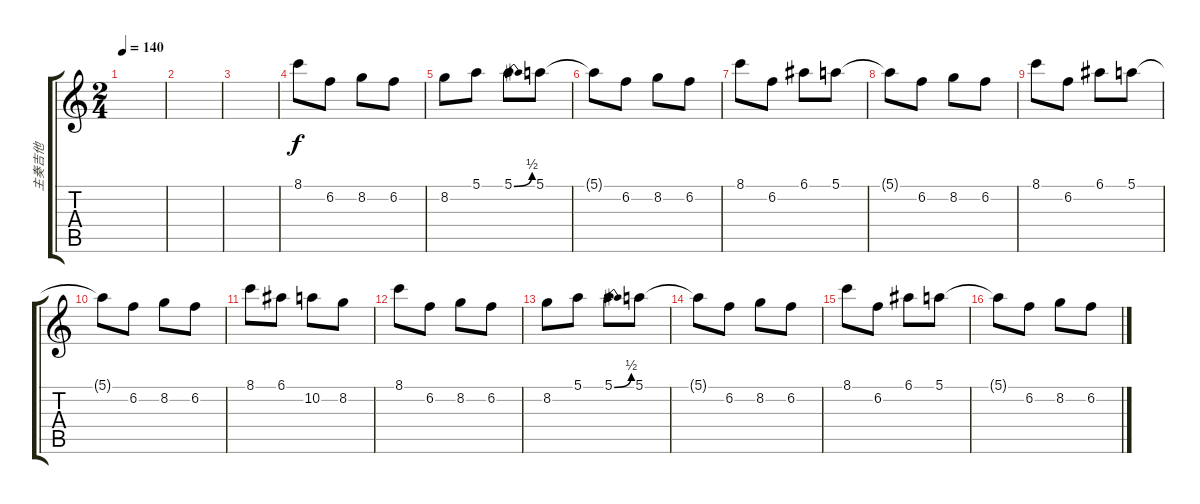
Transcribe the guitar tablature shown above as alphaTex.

\track ("主奏吉他" "主奏吉他") {instrument acousticguitarsteel}
\staff {score tabs}
\tuning (E4 B3 G3 D3 A2 E2) {hide}
\ts (2 4)
\tempo 140
\clef g2
\ks c
|
|
|
8.1.8 6.2.8 8.2.8 6.2.8 |
8.2.8 5.1.8 5.1{be (bend 0 0 60 2)}.8 5.1.8 |
5.1{t}.8 6.2.8 8.2.8 6.2.8 |
8.1.8 6.2.8 6.1.8 5.1.8 |
5.1{t}.8 6.2.8 8.2.8 6.2.8 |
8.1.8 6.2.8 6.1.8 5.1.8 |
5.1{t}.8 6.2.8 8.2.8 6.2.8 |
8.1.8 6.1.8 10.2.8 8.2.8 |
8.1.8 6.2.8 8.2.8 6.2.8 |
8.2.8 5.1.8 5.1{be (bend 0 0 60 2)}.8 5.1.8 |
5.1{t}.8 6.2.8 8.2.8 6.2.8 |
8.1.8 6.2.8 6.1.8 5.1.8 |
5.1{t}.8 6.2.8 8.2.8 6.2.8
